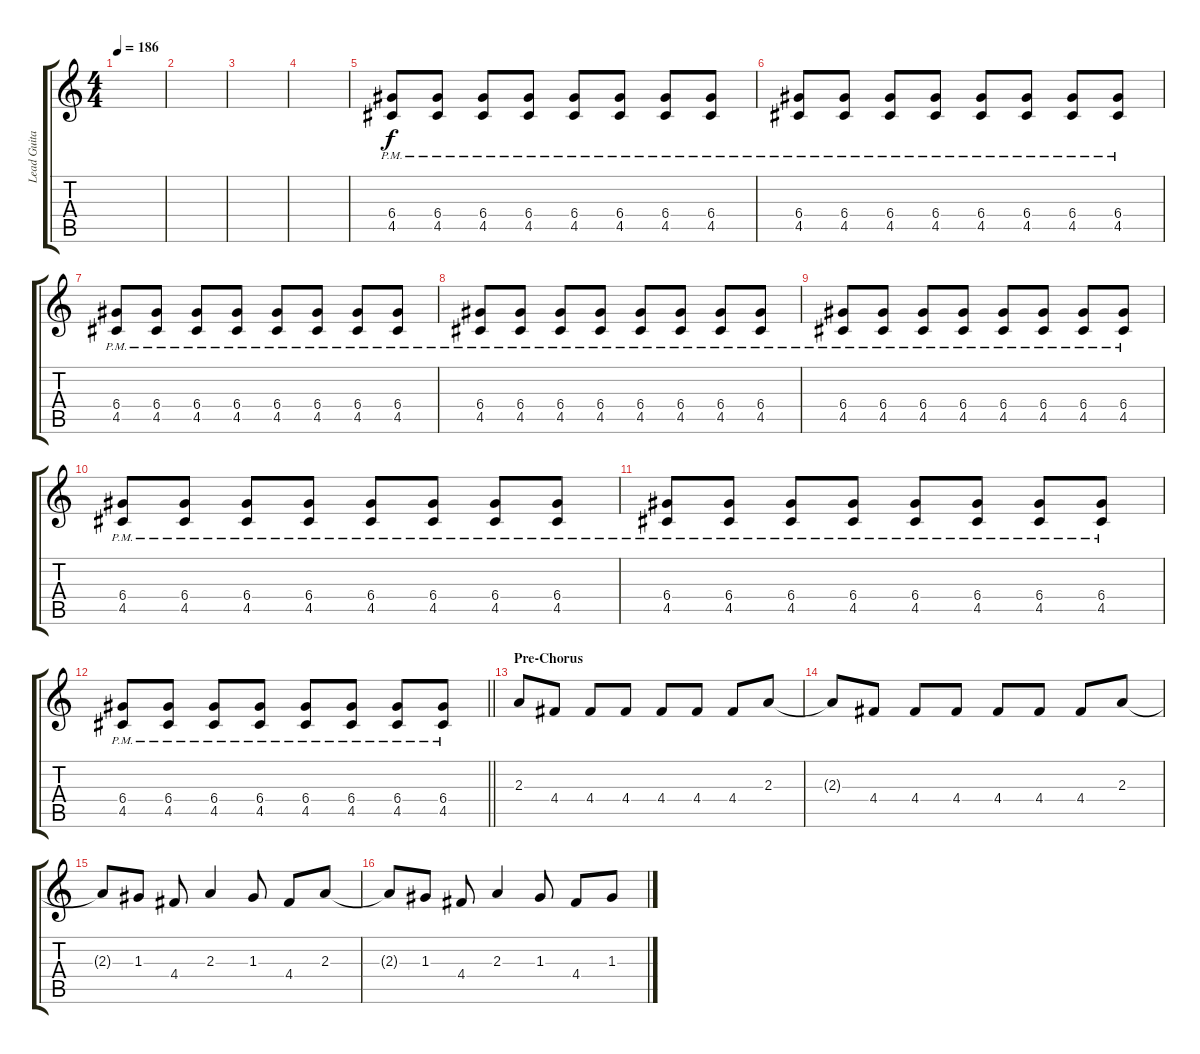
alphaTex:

\track ("Lead Guitar" "Lead Guita") {instrument overdrivenguitar}
\staff {score tabs}
\tuning (E4 B3 G3 D3 A2 D2) {hide}
\ts (4 4)
\tempo 186
\clef g2
\ks c
|
|
|
|
(6.4{pm} 4.5{pm}).8 (6.4{pm} 4.5{pm}).8 (6.4{pm} 4.5{pm}).8 (6.4{pm} 4.5{pm}).8 (6.4{pm} 4.5{pm}).8 (6.4{pm} 4.5{pm}).8 (6.4{pm} 4.5{pm}).8 (6.4{pm} 4.5{pm}).8 |
(6.4{pm} 4.5{pm}).8 (6.4{pm} 4.5{pm}).8 (6.4{pm} 4.5{pm}).8 (6.4{pm} 4.5{pm}).8 (6.4{pm} 4.5{pm}).8 (6.4{pm} 4.5{pm}).8 (6.4{pm} 4.5{pm}).8 (6.4{pm} 4.5{pm}).8 |
(6.4{pm} 4.5{pm}).8 (6.4{pm} 4.5{pm}).8 (6.4{pm} 4.5{pm}).8 (6.4{pm} 4.5{pm}).8 (6.4{pm} 4.5{pm}).8 (6.4{pm} 4.5{pm}).8 (6.4{pm} 4.5{pm}).8 (6.4{pm} 4.5{pm}).8 |
(6.4{pm} 4.5{pm}).8 (6.4{pm} 4.5{pm}).8 (6.4{pm} 4.5{pm}).8 (6.4{pm} 4.5{pm}).8 (6.4{pm} 4.5{pm}).8 (6.4{pm} 4.5{pm}).8 (6.4{pm} 4.5{pm}).8 (6.4{pm} 4.5{pm}).8 |
(6.4{pm} 4.5{pm}).8 (6.4{pm} 4.5{pm}).8 (6.4{pm} 4.5{pm}).8 (6.4{pm} 4.5{pm}).8 (6.4{pm} 4.5{pm}).8 (6.4{pm} 4.5{pm}).8 (6.4{pm} 4.5{pm}).8 (6.4{pm} 4.5{pm}).8 |
(6.4{pm} 4.5{pm}).8 (6.4{pm} 4.5{pm}).8 (6.4{pm} 4.5{pm}).8 (6.4{pm} 4.5{pm}).8 (6.4{pm} 4.5{pm}).8 (6.4{pm} 4.5{pm}).8 (6.4{pm} 4.5{pm}).8 (6.4{pm} 4.5{pm}).8 |
(6.4{pm} 4.5{pm}).8 (6.4{pm} 4.5{pm}).8 (6.4{pm} 4.5{pm}).8 (6.4{pm} 4.5{pm}).8 (6.4{pm} 4.5{pm}).8 (6.4{pm} 4.5{pm}).8 (6.4{pm} 4.5{pm}).8 (6.4{pm} 4.5{pm}).8 |
\barLineRight lightlight
(6.4{pm} 4.5{pm}).8 (6.4{pm} 4.5{pm}).8 (6.4{pm} 4.5{pm}).8 (6.4{pm} 4.5{pm}).8 (6.4{pm} 4.5{pm}).8 (6.4{pm} 4.5{pm}).8 (6.4{pm} 4.5{pm}).8 (6.4{pm} 4.5{pm}).8 |
\section ("" "Pre-Chorus")
2.3.8 4.4.8 4.4.8 4.4.8 4.4.8 4.4.8 4.4.8 2.3.8 |
2.3{t}.8 4.4.8 4.4.8 4.4.8 4.4.8 4.4.8 4.4.8 2.3.8 |
2.3{t}.8 1.3.8 4.4.8 2.3.4 1.3.8 4.4.8 2.3.8 |
2.3{t}.8 1.3.8 4.4.8 2.3.4 1.3.8 4.4.8 1.3.8
